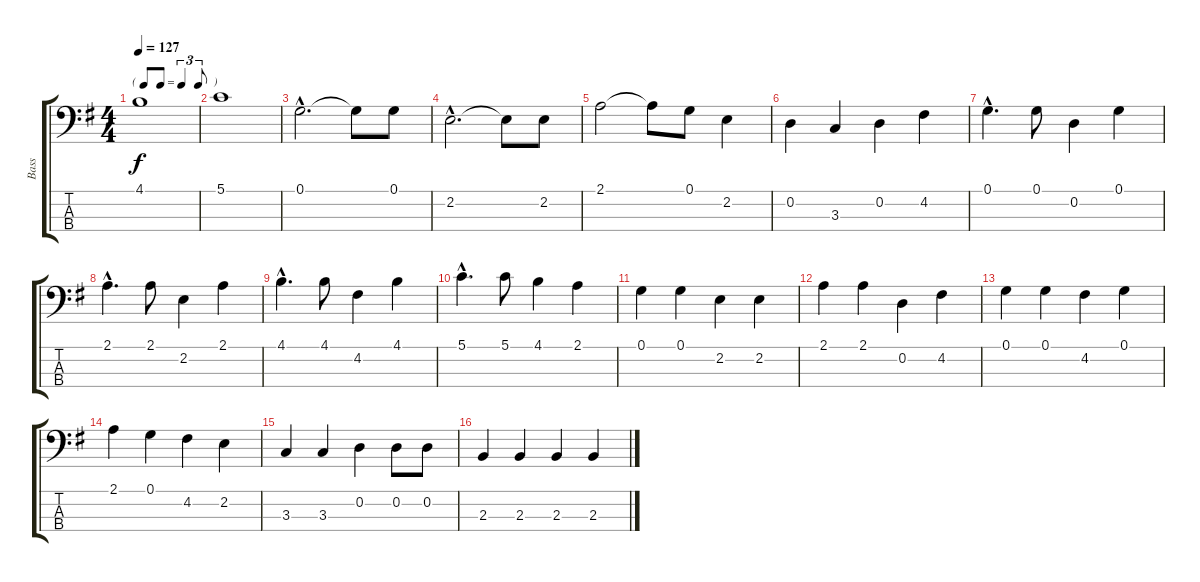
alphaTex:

\track ("Bass" "Bass") {instrument electricbassfinger}
\staff {score tabs}
\tuning (G2 D2 A1 E1) {hide}
\ts (4 4)
\tf triplet8th
\tempo 127
\clef f4
\ks g
4.1.1{dy f} |
5.1.1 |
0.1{hac}.2{d} 0.1{t}.8 0.1.8 |
2.2{hac}.2{d} 2.2{t}.8 2.2.8 |
2.1.2 2.1{t}.8 0.1.8 2.2.4 |
0.2.4 3.3.4 0.2.4 4.2.4 |
0.1{hac}.4{d} 0.1.8 0.2.4 0.1.4 |
2.1{hac}.4{d} 2.1.8 2.2.4 2.1.4 |
4.1{hac}.4{d} 4.1.8 4.2.4 4.1.4 |
5.1{hac}.4{d} 5.1.8 4.1.4 2.1.4 |
0.1.4 0.1.4 2.2.4 2.2.4 |
2.1.4 2.1.4 0.2.4 4.2.4 |
0.1.4 0.1.4 4.2.4 0.1.4 |
2.1.4 0.1.4 4.2.4 2.2.4 |
3.3.4 3.3.4 0.2.4 0.2.8 0.2.8 |
2.3.4 2.3.4 2.3.4 2.3.4
